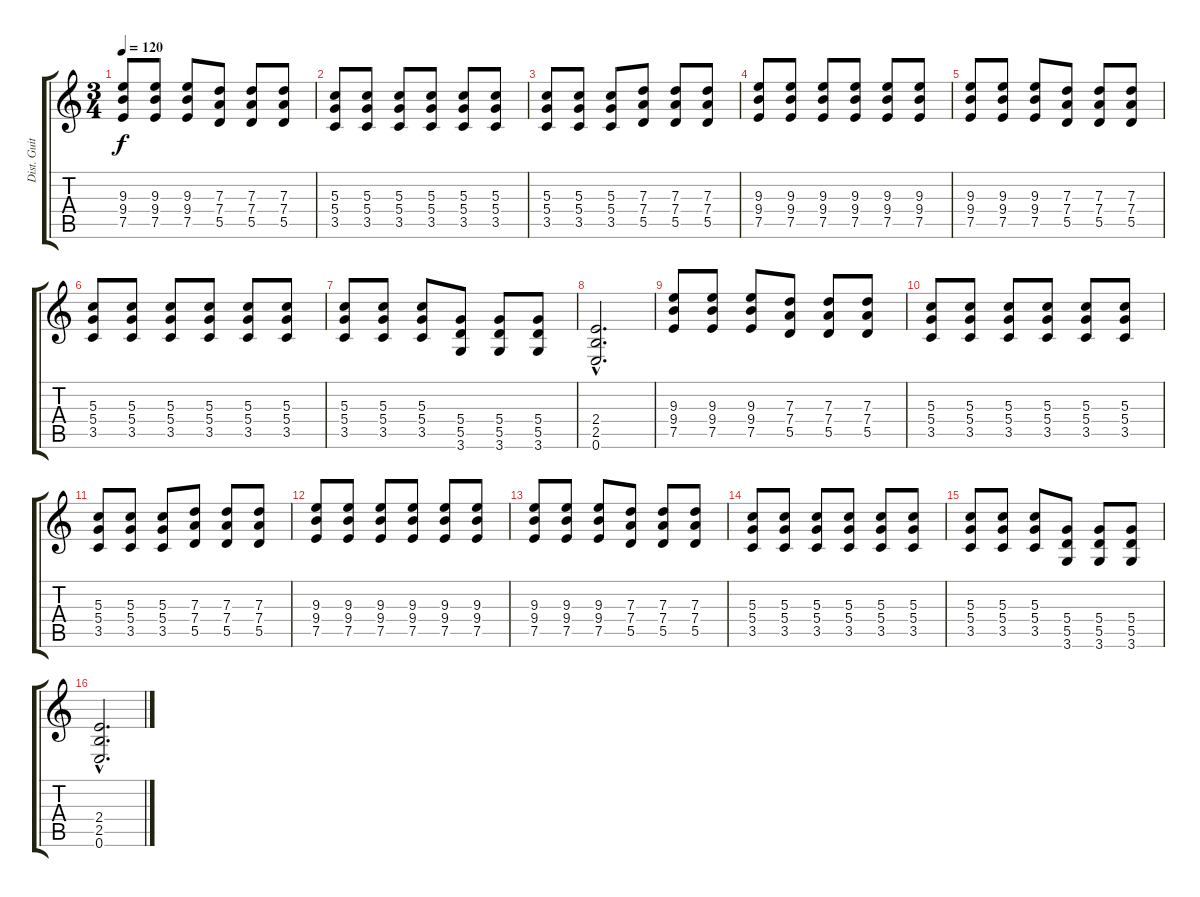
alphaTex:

\track ("Dist. Guitar 2" "Dist. Guit") {instrument distortionguitar}
\staff {score tabs}
\tuning (E4 B3 G3 D3 A2 E2) {hide}
\ts (3 4)
\tempo 120
\clef g2
\ks c
(9.3 9.4 7.5).8{dy f} (9.3 9.4 7.5).8 (9.3 9.4 7.5).8 (7.3 7.4 5.5).8 (7.3 7.4 5.5).8 (7.3 7.4 5.5).8 |
(5.3 5.4 3.5).8 (5.3 5.4 3.5).8 (5.3 5.4 3.5).8 (5.3 5.4 3.5).8 (5.3 5.4 3.5).8 (5.3 5.4 3.5).8 |
(5.3 5.4 3.5).8 (5.3 5.4 3.5).8 (5.3 5.4 3.5).8 (7.3 7.4 5.5).8 (7.3 7.4 5.5).8 (7.3 7.4 5.5).8 |
(9.3 9.4 7.5).8 (9.3 9.4 7.5).8 (9.3 9.4 7.5).8 (9.3 9.4 7.5).8 (9.3 9.4 7.5).8 (9.3 9.4 7.5).8 |
(9.3 9.4 7.5).8 (9.3 9.4 7.5).8 (9.3 9.4 7.5).8 (7.3 7.4 5.5).8 (7.3 7.4 5.5).8 (7.3 7.4 5.5).8 |
(5.3 5.4 3.5).8 (5.3 5.4 3.5).8 (5.3 5.4 3.5).8 (5.3 5.4 3.5).8 (5.3 5.4 3.5).8 (5.3 5.4 3.5).8 |
(5.3 5.4 3.5).8 (5.3 5.4 3.5).8 (5.3 5.4 3.5).8 (5.4 5.5 3.6).8 (5.4 5.5 3.6).8 (5.4 5.5 3.6).8 |
(2.4{hac} 2.5{hac} 0.6{hac}).2{d} |
(9.3 9.4 7.5).8 (9.3 9.4 7.5).8 (9.3 9.4 7.5).8 (7.3 7.4 5.5).8 (7.3 7.4 5.5).8 (7.3 7.4 5.5).8 |
(5.3 5.4 3.5).8 (5.3 5.4 3.5).8 (5.3 5.4 3.5).8 (5.3 5.4 3.5).8 (5.3 5.4 3.5).8 (5.3 5.4 3.5).8 |
(5.3 5.4 3.5).8 (5.3 5.4 3.5).8 (5.3 5.4 3.5).8 (7.3 7.4 5.5).8 (7.3 7.4 5.5).8 (7.3 7.4 5.5).8 |
(9.3 9.4 7.5).8 (9.3 9.4 7.5).8 (9.3 9.4 7.5).8 (9.3 9.4 7.5).8 (9.3 9.4 7.5).8 (9.3 9.4 7.5).8 |
(9.3 9.4 7.5).8 (9.3 9.4 7.5).8 (9.3 9.4 7.5).8 (7.3 7.4 5.5).8 (7.3 7.4 5.5).8 (7.3 7.4 5.5).8 |
(5.3 5.4 3.5).8 (5.3 5.4 3.5).8 (5.3 5.4 3.5).8 (5.3 5.4 3.5).8 (5.3 5.4 3.5).8 (5.3 5.4 3.5).8 |
(5.3 5.4 3.5).8 (5.3 5.4 3.5).8 (5.3 5.4 3.5).8 (5.4 5.5 3.6).8 (5.4 5.5 3.6).8 (5.4 5.5 3.6).8 |
(2.4{hac} 2.5{hac} 0.6{hac}).2{d}
